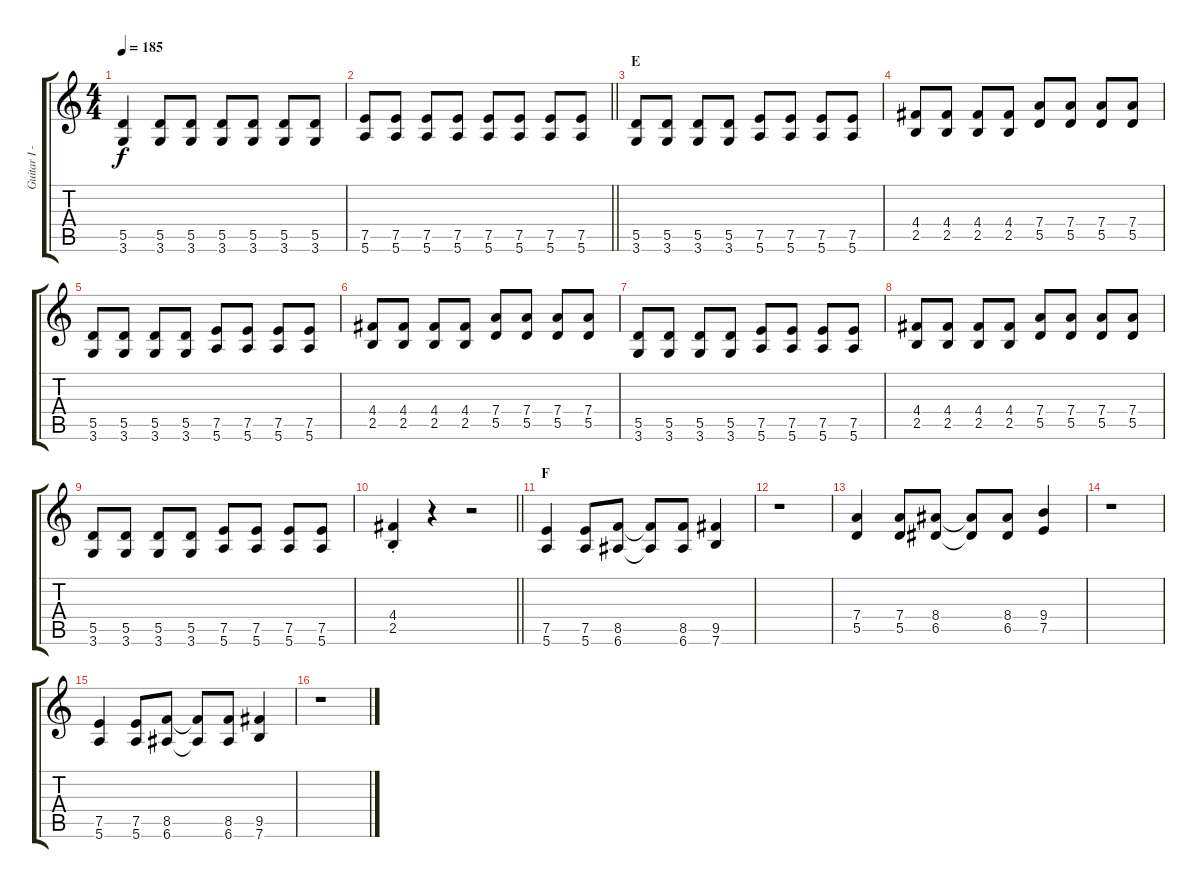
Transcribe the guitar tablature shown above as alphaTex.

\track ("Guitar I - Gotoh" "Guitar I -") {instrument distortionguitar}
\staff {score tabs}
\tuning (E4 B3 G3 D3 A2 E2) {hide}
\ts (4 4)
\tempo 185
\clef g2
\ks c
(5.5 3.6).4{dy f} (5.5 3.6).8 (5.5 3.6).8 (5.5 3.6).8 (5.5 3.6).8 (5.5 3.6).8 (5.5 3.6).8 |
\barLineRight lightlight
(7.5 5.6).8 (7.5 5.6).8 (7.5 5.6).8 (7.5 5.6).8 (7.5 5.6).8 (7.5 5.6).8 (7.5 5.6).8 (7.5 5.6).8 |
\section ("" "E")
(5.5 3.6).8 (5.5 3.6).8 (5.5 3.6).8 (5.5 3.6).8 (7.5 5.6).8 (7.5 5.6).8 (7.5 5.6).8 (7.5 5.6).8 |
(4.4 2.5).8 (4.4 2.5).8 (4.4 2.5).8 (4.4 2.5).8 (7.4 5.5).8 (7.4 5.5).8 (7.4 5.5).8 (7.4 5.5).8 |
(5.5 3.6).8 (5.5 3.6).8 (5.5 3.6).8 (5.5 3.6).8 (7.5 5.6).8 (7.5 5.6).8 (7.5 5.6).8 (7.5 5.6).8 |
(4.4 2.5).8 (4.4 2.5).8 (4.4 2.5).8 (4.4 2.5).8 (7.4 5.5).8 (7.4 5.5).8 (7.4 5.5).8 (7.4 5.5).8 |
(5.5 3.6).8 (5.5 3.6).8 (5.5 3.6).8 (5.5 3.6).8 (7.5 5.6).8 (7.5 5.6).8 (7.5 5.6).8 (7.5 5.6).8 |
(4.4 2.5).8 (4.4 2.5).8 (4.4 2.5).8 (4.4 2.5).8 (7.4 5.5).8 (7.4 5.5).8 (7.4 5.5).8 (7.4 5.5).8 |
(5.5 3.6).8 (5.5 3.6).8 (5.5 3.6).8 (5.5 3.6).8 (7.5 5.6).8 (7.5 5.6).8 (7.5 5.6).8 (7.5 5.6).8 |
\barLineRight lightlight
(4.4{st} 2.5{st}).4 r.4 r.2 |
\section ("" "F")
(7.5 5.6).4 (7.5 5.6).8 (8.5 6.6).8 (8.5{t} 6.6{t}).8 (8.5 6.6).8 (9.5 7.6).4 |
r.1 |
(7.4 5.5).4 (7.4 5.5).8 (8.4 6.5).8 (8.4{t} 6.5{t}).8 (8.4 6.5).8 (9.4 7.5).4 |
r.1 |
(7.5 5.6).4 (7.5 5.6).8 (8.5 6.6).8 (8.5{t} 6.6{t}).8 (8.5 6.6).8 (9.5 7.6).4 |
r.1
